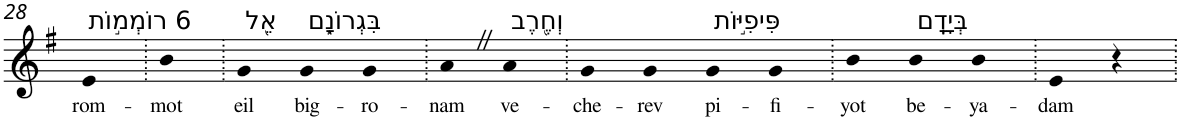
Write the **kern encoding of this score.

**kern	**text
*part1	*part1
*staff1	*staff1
*I"Piano	*
*I'Pno	*
!!LO:PB:g=z
*clefG2	*
*k[f#]	*
*G:	*
=28	=28
!LO:TX:a:t=6 רוֹמְמ֣וֹת	!
!	!LO:LY:b
4e	rom-
=29.	=29.
!	!LO:LY:b
4b	-mot
=30.	=30.
!LO:TX:a:t=אֵ֭ל	!
!	!LO:LY:b
4g	eil
!LO:TX:a:t=בִּגְרוֹנָ֑ם	!
!	!LO:LY:b
4g	big-
!	!LO:LY:b
4g	-ro-
=31.	=31.
!	!LO:LY:b
4aZ	-nam
!LO:TX:a:t=וְחֶ֖רֶב	!
!	!LO:LY:b
4a	ve-
=32.	=32.
!	!LO:LY:b
4g	-che-
!	!LO:LY:b
4g	-rev
!LO:TX:a:t=פִּיפִיּ֣וֹת	!
!	!LO:LY:b
4g	pi-
!	!LO:LY:b
4g	-fi-
=33.	=33.
!	!LO:LY:b
4b	-yot
!LO:TX:a:t=בְּיָדָֽם	!
!	!LO:LY:b
4b	be-
!	!LO:LY:b
4b	-ya-
=34.	=34.
!	!LO:LY:b
4e	-dam
4r	.
=.	=.
*-	*-
